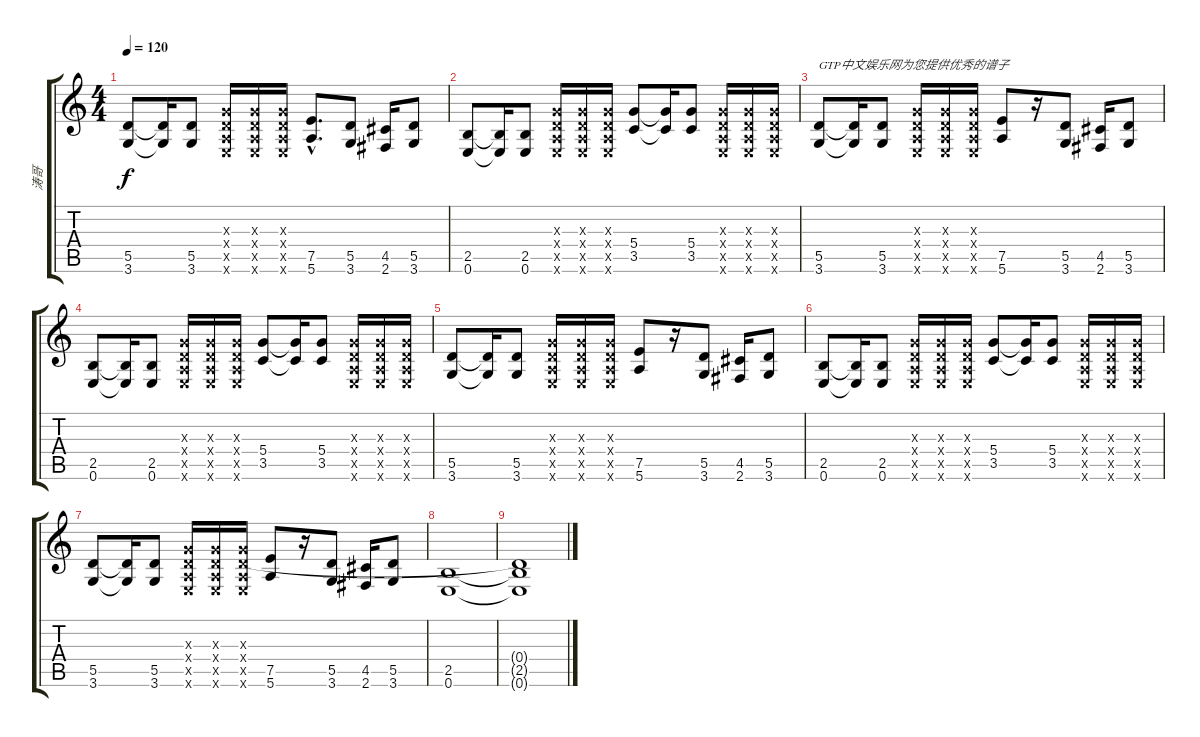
\track ("涛哥" "涛哥") {instrument electricguitarmuted}
\staff {score tabs}
\tuning (E4 B3 G3 D3 A2 E2) {hide}
\ts (4 4)
\tempo 120
\clef g2
\ks c
(5.5 3.6).8{dy f} (5.5{t} 3.6{t}).16 (5.5 3.6).8 (0.3{x} 0.4{x} 0.5{x} 0.6{x}).16 (0.3{x} 0.4{x} 0.5{x} 0.6{x}).16 (0.3{x} 0.4{x} 0.5{x} 0.6{x}).16 (7.5{hac} 5.6{hac}).8{d} (5.5 3.6).8 (4.5 2.6).16 (5.5 3.6).8 |
(2.5 0.6).8 (2.5{t} 0.6{t}).16 (2.5 0.6).8 (0.3{x} 0.4{x} 0.5{x} 0.6{x}).16 (0.3{x} 0.4{x} 0.5{x} 0.6{x}).16 (0.3{x} 0.4{x} 0.5{x} 0.6{x}).16 (5.4 3.5).8 (5.4{t} 3.5{t}).16 (5.4 3.5).8 (0.3{x} 0.4{x} 0.5{x} 0.6{x}).16 (0.3{x} 0.4{x} 0.5{x} 0.6{x}).16 (0.3{x} 0.4{x} 0.5{x} 0.6{x}).16 |
(5.5 3.6).8{txt "GTP中文娱乐网为您提供优秀的谱子"} (5.5{t} 3.6{t}).16 (5.5 3.6).8 (0.3{x} 0.4{x} 0.5{x} 0.6{x}).16 (0.3{x} 0.4{x} 0.5{x} 0.6{x}).16 (0.3{x} 0.4{x} 0.5{x} 0.6{x}).16 (7.5 5.6).8 r.16 (5.5 3.6).8 (4.5 2.6).16 (5.5 3.6).8 |
(2.5 0.6).8 (2.5{t} 0.6{t}).16 (2.5 0.6).8 (0.3{x} 0.4{x} 0.5{x} 0.6{x}).16 (0.3{x} 0.4{x} 0.5{x} 0.6{x}).16 (0.3{x} 0.4{x} 0.5{x} 0.6{x}).16 (5.4 3.5).8 (5.4{t} 3.5{t}).16 (5.4 3.5).8 (0.3{x} 0.4{x} 0.5{x} 0.6{x}).16 (0.3{x} 0.4{x} 0.5{x} 0.6{x}).16 (0.3{x} 0.4{x} 0.5{x} 0.6{x}).16 |
(5.5 3.6).8 (5.5{t} 3.6{t}).16 (5.5 3.6).8 (0.3{x} 0.4{x} 0.5{x} 0.6{x}).16 (0.3{x} 0.4{x} 0.5{x} 0.6{x}).16 (0.3{x} 0.4{x} 0.5{x} 0.6{x}).16 (7.5 5.6).8 r.16 (5.5 3.6).8 (4.5 2.6).16 (5.5 3.6).8 |
(2.5 0.6).8 (2.5{t} 0.6{t}).16 (2.5 0.6).8 (0.3{x} 0.4{x} 0.5{x} 0.6{x}).16 (0.3{x} 0.4{x} 0.5{x} 0.6{x}).16 (0.3{x} 0.4{x} 0.5{x} 0.6{x}).16 (5.4 3.5).8 (5.4{t} 3.5{t}).16 (5.4 3.5).8 (0.3{x} 0.4{x} 0.5{x} 0.6{x}).16 (0.3{x} 0.4{x} 0.5{x} 0.6{x}).16 (0.3{x} 0.4{x} 0.5{x} 0.6{x}).16 |
(5.5 3.6).8 (5.5{t} 3.6{t}).16 (5.5 3.6).8 (0.3{x} 0.4{x} 0.5{x} 0.6{x}).16 (0.3{x} 0.4{x} 0.5{x} 0.6{x}).16 (0.3{x} 0.4{x} 0.5{x} 0.6{x}).16 (7.5 5.6).8 r.16 (5.5 3.6).8 (4.5 2.6).16 (5.5 3.6).8 |
(2.5 0.6).1 |
(0.4{t} 2.5{t} 0.6{t}).1
